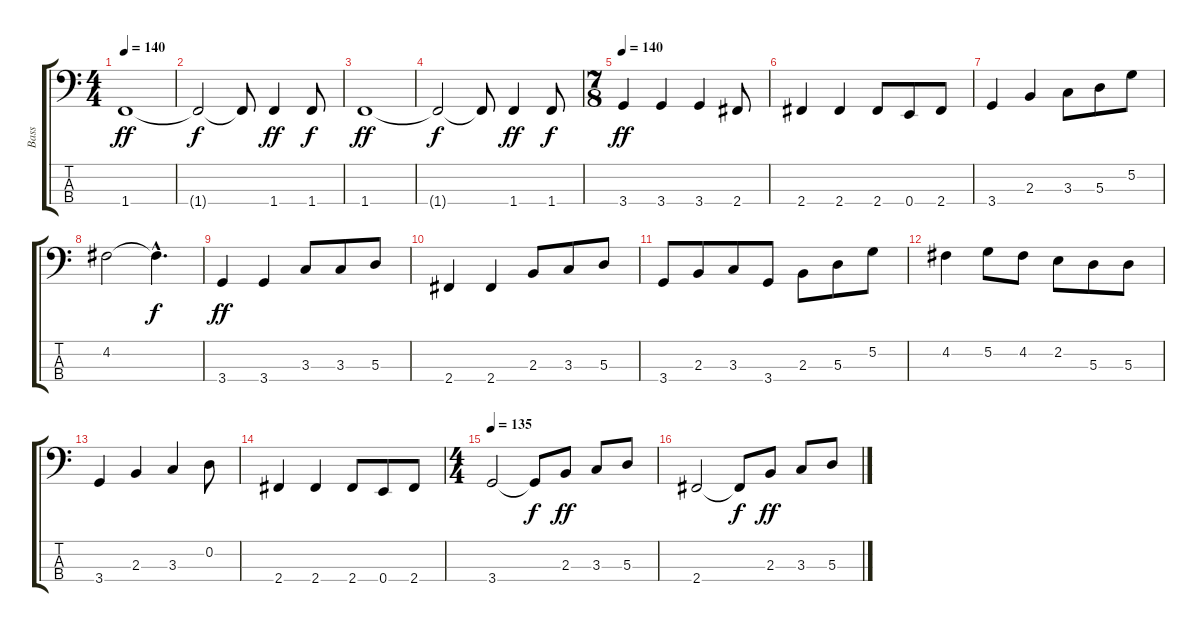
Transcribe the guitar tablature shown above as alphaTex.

\track ("Bass" "Bass") {instrument electricbasspick}
\staff {score tabs}
\tuning (G2 D2 A1 E1) {hide}
\ts (4 4)
\tempo 140
\tempo 135
\tempo 140
\clef f4
\ks c
1.4.1{dy ff instrument electricbasspick} |
1.4{t}.2{dy f} 1.4{t}.8 1.4.4{dy ff} 1.4.8{dy f} |
1.4.1{dy ff} |
1.4{t}.2{dy f} 1.4{t}.8 1.4.4{dy ff} 1.4.8{dy f} |
\ts (7 8)
\tempo 140
3.4.4{dy ff} 3.4.4 3.4.4 2.4.8 |
2.4.4 2.4.4 2.4.8 0.4.8 2.4.8 |
3.4.4 2.3.4 3.3.8 5.3.8 5.2.8 |
4.2.2 4.2{hac t}.4{d dy f} |
3.4.4{dy ff} 3.4.4 3.3.8 3.3.8 5.3.8 |
2.4.4 2.4.4 2.3.8 3.3.8 5.3.8 |
3.4.8 2.3.8 3.3.8 3.4.8 2.3.8 5.3.8 5.2.8 |
4.2.4 5.2.8 4.2.8 2.2.8 5.3.8 5.3.8 |
3.4.4 2.3.4 3.3.4 0.2.8 |
2.4.4 2.4.4 2.4.8 0.4.8 2.4.8 |
\ts (4 4)
\tempo 135
3.4.2 3.4{t}.8{dy f} 2.3.8{dy ff} 3.3.8 5.3.8 |
2.4.2 2.4{t}.8{dy f} 2.3.8{dy ff} 3.3.8 5.3.8
